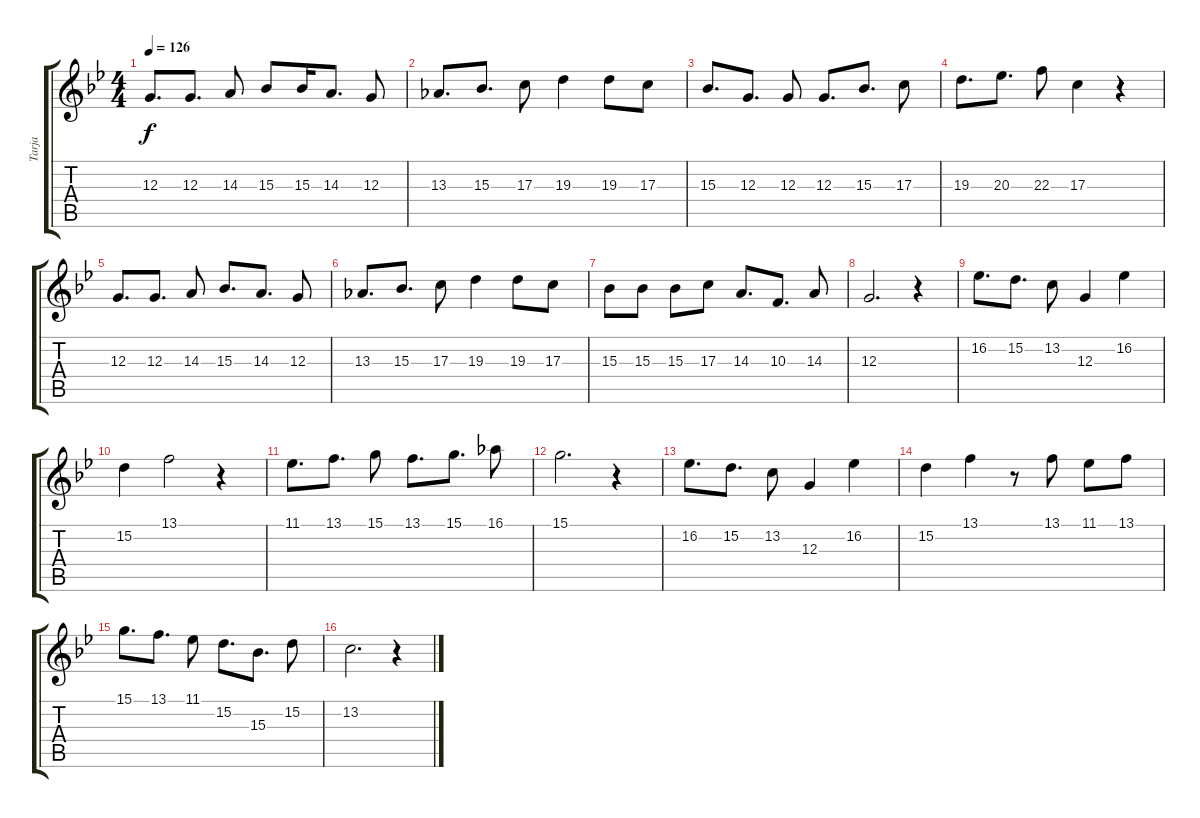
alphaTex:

\track ("Tarja" "Tarja") {instrument synthvoice}
\staff {score tabs}
\tuning (E4 B3 G3 D3 A2 E2) {hide}
\ts (4 4)
\tempo 126
\clef g2
\ks gminor
12.3.8{d dy f} 12.3.8{d} 14.3.8 15.3.8 15.3.16 14.3.8{d} 12.3.8 |
13.3.8{d} 15.3.8{d} 17.3.8 19.3.4 19.3.8 17.3.8 |
15.3.8{d} 12.3.8{d} 12.3.8 12.3.8{d} 15.3.8{d} 17.3.8 |
19.3.8{d} 20.3.8{d} 22.3.8 17.3.4 r.4 |
12.3.8{d} 12.3.8{d} 14.3.8 15.3.8{d} 14.3.8{d} 12.3.8 |
13.3.8{d} 15.3.8{d} 17.3.8 19.3.4 19.3.8 17.3.8 |
15.3.8 15.3.8 15.3.8 17.3.8 14.3.8{d} 10.3.8{d} 14.3.8 |
12.3.2{d} r.4 |
16.2.8{d} 15.2.8{d} 13.2.8 12.3.4 16.2.4 |
15.2.4 13.1.2 r.4 |
11.1.8{d} 13.1.8{d} 15.1.8 13.1.8{d} 15.1.8{d} 16.1.8 |
15.1.2{d} r.4 |
16.2.8{d} 15.2.8{d} 13.2.8 12.3.4 16.2.4 |
15.2.4 13.1.4 r.8 13.1.8 11.1.8 13.1.8 |
15.1.8{d} 13.1.8{d} 11.1.8 15.2.8{d} 15.3.8{d} 15.2.8 |
13.2.2{d} r.4
